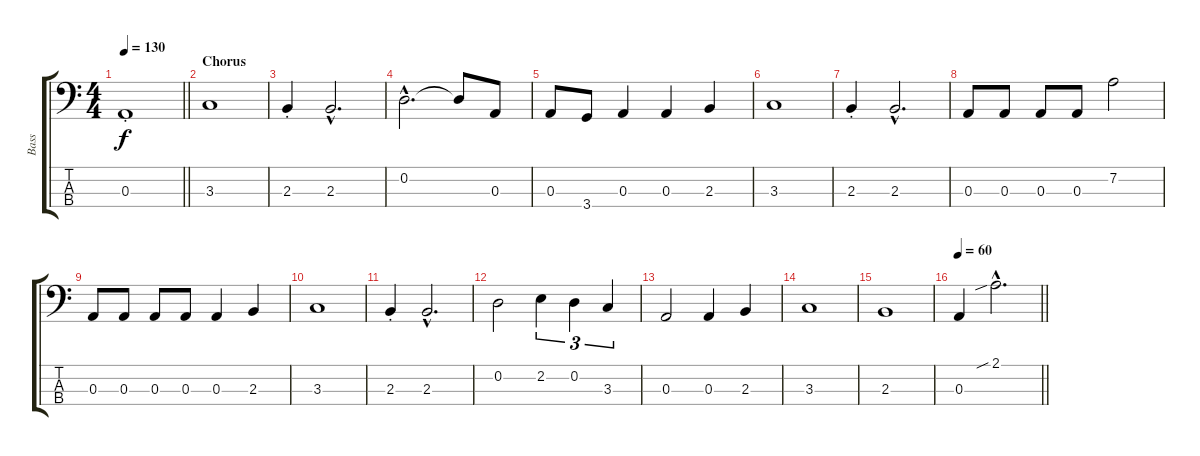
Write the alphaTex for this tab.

\track ("Bass" "Bass") {instrument electricbasspick}
\staff {score tabs}
\tuning (G2 D2 A1 E1) {hide}
\ts (4 4)
\tempo 130
\clef f4
\barLineRight lightlight
\ks c
0.3{st}.1{dy f} |
\section ("" "Chorus")
3.3.1 |
2.3{st}.4 2.3{hac}.2{d} |
0.2{hac}.2{d} 0.2{t}.8 0.3.8 |
0.3.8 3.4.8 0.3.4 0.3.4 2.3.4 |
3.3.1 |
2.3{st}.4 2.3{hac}.2{d} |
0.3.8 0.3.8 0.3.8 0.3.8 7.2.2 |
0.3.8 0.3.8 0.3.8 0.3.8 0.3.4 2.3.4 |
3.3.1 |
2.3{st}.4 2.3{hac}.2{d} |
0.2.2 2.2.4{tu (3 2)} 0.2.4{tu (3 2)} 3.3.4{tu (3 2)} |
0.3.2 0.3.4 2.3.4 |
3.3.1 |
2.3.1 |
\tempo 60
\barLineRight lightlight
0.3.4 2.1{sib hac}.2{d}
